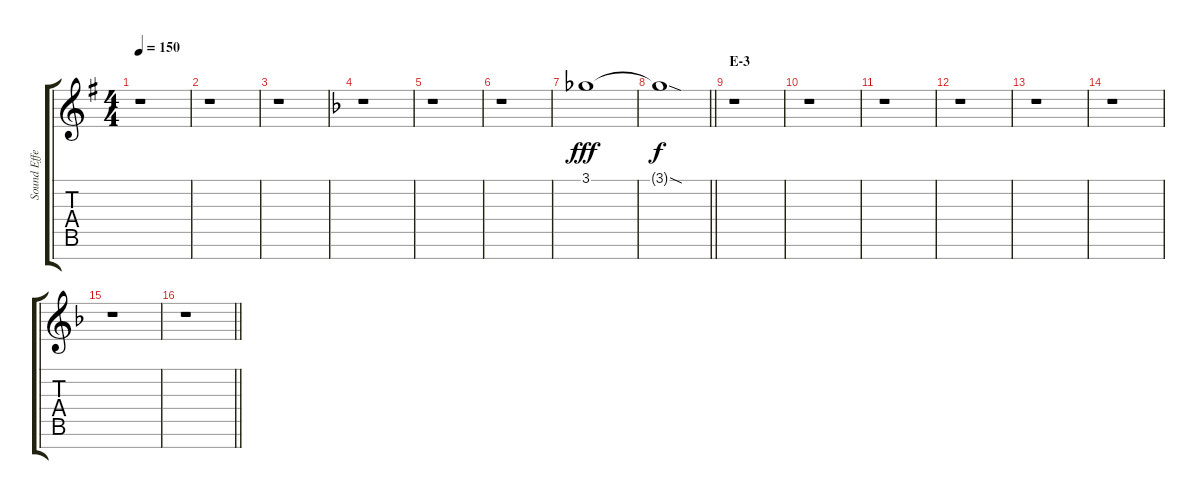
\track ("Sound Effect" "Sound Effe") {instrument seashore}
\staff {score tabs}
\tuning (Eb5 Bb4 Gb4 Db4 Ab3 Eb3 Bb2) {hide}
\ts (4 4)
\tempo 150
\clef g2
\ks g
r.1{dy fff} |
r.1 |
r.1 |
\ks f
r.1 |
r.1 |
r.1 |
3.1.1 |
\barLineRight lightlight
3.1{sod t}.1{dy f} |
\section ("" "E-3")
r.1 |
r.1 |
r.1 |
r.1 |
r.1 |
r.1 |
r.1 |
\barLineRight lightlight
r.1
